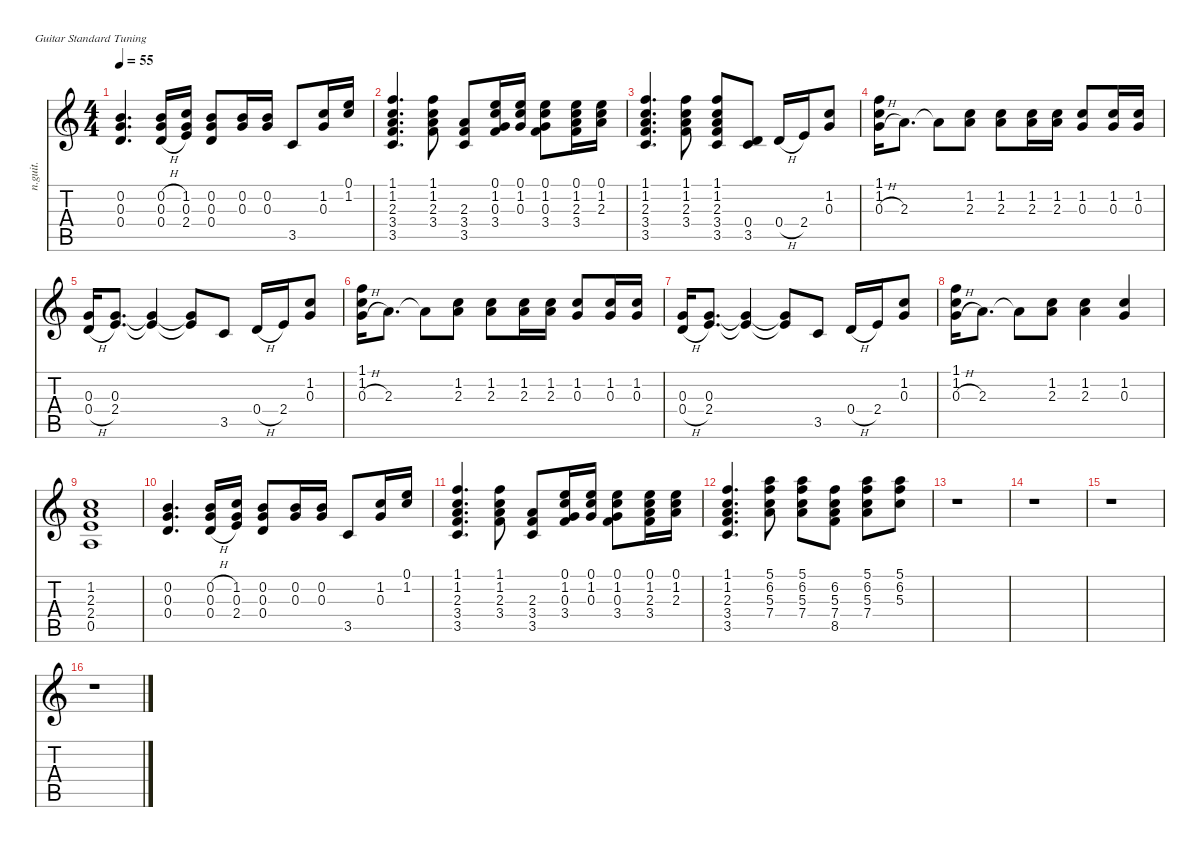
\defaultSystemsLayout 4
\hideDynamics
\bracketExtendMode nobrackets
\track ("Guitare 2" "n.guit.") {instrument acousticguitarnylon}
\staff {score tabs}
\tuning (E4 B3 G3 D3 A2 E2)
\ts (4 4)
\tempo 55
\clef g2
\ks c
(0.2 0.3 0.4).4{d dy f} (0.2{h} 0.3 0.4{h}).16 (1.2 0.3 2.4).16 (0.2 0.3 0.4).8 (0.2 0.3).16 (0.2 0.3).16 3.5.8 (1.2 0.3).16 (0.1 1.2).16 |
(1.1 1.2 2.3 3.4 3.5).4{d} (1.1 1.2 2.3 3.4).8 (2.3 3.4 3.5).8 (0.1 1.2 0.3 3.4).16 (0.1 1.2 0.3).16 (0.1 1.2 0.3 3.4).8 (0.1 1.2 2.3 3.4).16 (0.1 1.2 2.3).16 |
(1.1 1.2 2.3 3.4 3.5).4{d} (1.1 1.2 2.3 3.4).8 (1.1 1.2 2.3 3.4 3.5).8 (0.4 3.5).8 0.4{h}.16 2.4.16 (1.2 0.3).8 |
(1.1 1.2 0.3{h}).16 2.3.8{d} 2.3{t}.8 (1.2 2.3).8 (1.2 2.3).8 (1.2 2.3).16 (1.2 2.3).16 (1.2 0.3).8 (1.2 0.3).16 (1.2 0.3).16 |
(0.3 0.4{h}).16 (0.3 2.4).8{d} (0.3{t} 2.4{t}).4 (0.3{t} 2.4{t}).8 3.5.8 0.4{h}.16 2.4.16 (1.2 0.3).8 |
(1.1 1.2 0.3{h}).16 2.3.8{d} 2.3{t}.8 (1.2 2.3).8 (1.2 2.3).8 (1.2 2.3).16 (1.2 2.3).16 (1.2 0.3).8 (1.2 0.3).16 (1.2 0.3).16 |
(0.3 0.4{h}).16 (0.3 2.4).8{d} (0.3{t} 2.4{t}).4 (0.3{t} 2.4{t}).8 3.5.8 0.4{h}.16 2.4.16 (1.2 0.3).8 |
(1.1 1.2 0.3{h}).16 2.3.8{d} 2.3{t}.8 (1.2 2.3).8 (1.2 2.3).4 (1.2 0.3).4 |
(1.2 2.3 2.4 0.5).1 |
(0.2 0.3 0.4).4{d} (0.2{h} 0.3 0.4{h}).16 (1.2 0.3 2.4).16 (0.2 0.3 0.4).8 (0.2 0.3).16 (0.2 0.3).16 3.5.8 (1.2 0.3).16 (0.1 1.2).16 |
(1.1 1.2 2.3 3.4 3.5).4{d} (1.1 1.2 2.3 3.4).8 (2.3 3.4 3.5).8 (0.1 1.2 0.3 3.4).16 (0.1 1.2 0.3).16 (0.1 1.2 0.3 3.4).8 (0.1 1.2 2.3 3.4).16 (0.1 1.2 2.3).16 |
(1.1 1.2 2.3 3.4 3.5).4{d} (5.1 6.2 5.3 7.4).8 (5.1 6.2 5.3 7.4).8 (6.2 5.3 7.4 8.5).8 (5.1 6.2 5.3 7.4).8 (5.1 6.2 5.3).8 |
r.1 |
r.1 |
r.1 |
r.1
